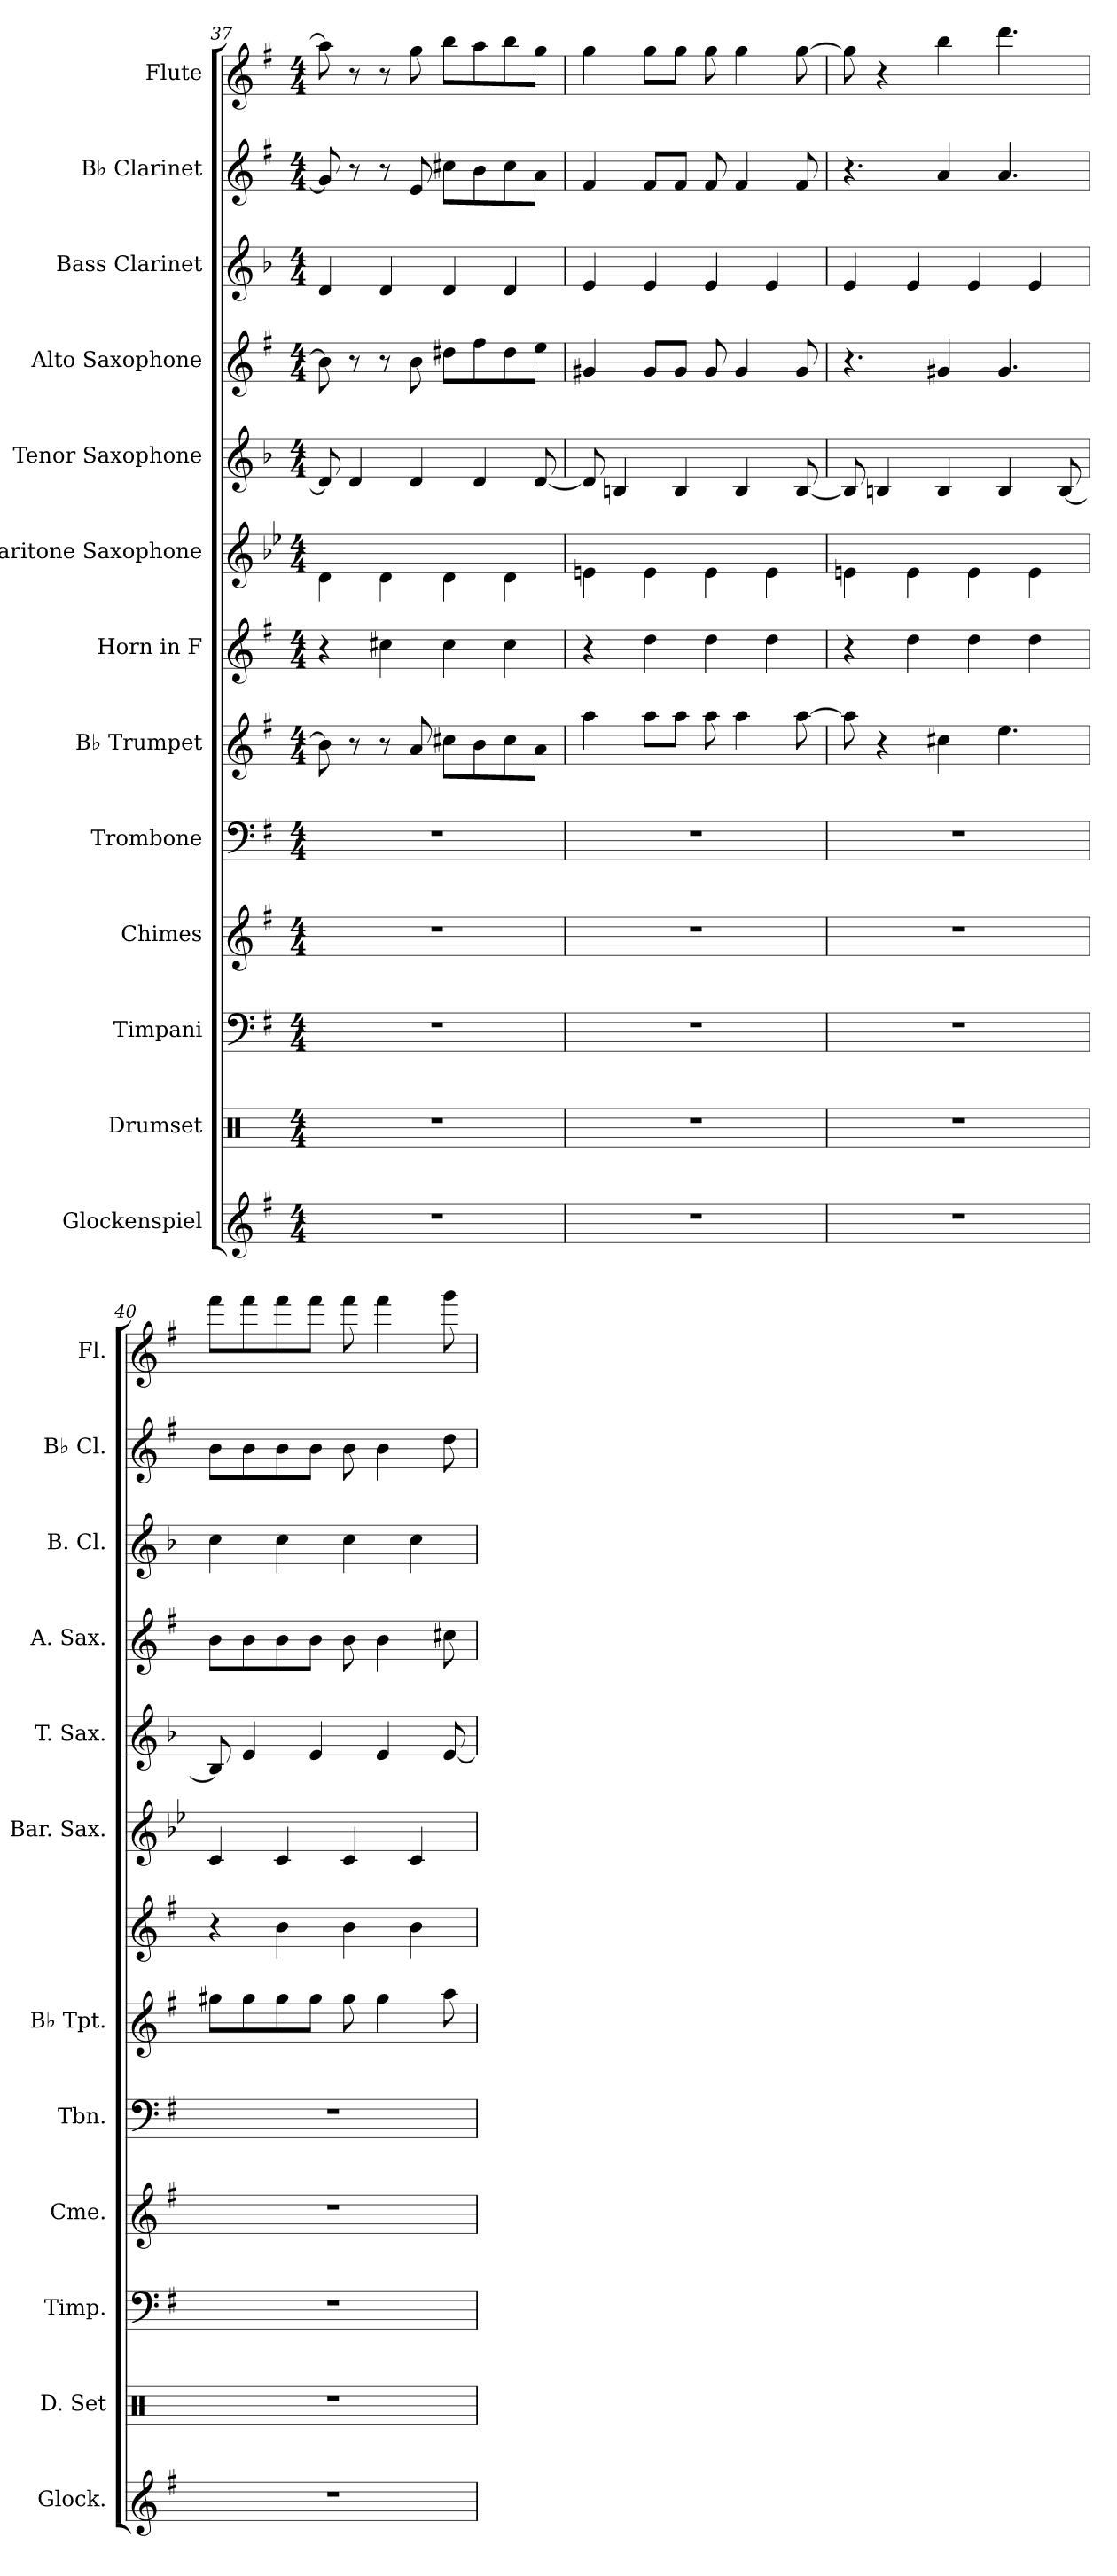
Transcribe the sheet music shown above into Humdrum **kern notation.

**kern	**kern	**kern	**kern	**kern	**kern	**kern	**kern	**kern	**kern	**kern	**kern	**kern
*part13	*part12	*part11	*part10	*part9	*part8	*part7	*part6	*part5	*part4	*part3	*part2	*part1
*staff13	*staff12	*staff11	*staff10	*staff9	*staff8	*staff7	*staff6	*staff5	*staff4	*staff3	*staff2	*staff1
*I"Glockenspiel	*I"Drumset	*I"Timpani	*I"Chimes	*I"Trombone	*I"B♭ Trumpet	*I"Horn in F	*I"Baritone Saxophone	*I"Tenor Saxophone	*I"Alto Saxophone	*I"Bass Clarinet	*I"B♭ Clarinet	*I"Flute
*I'Glock.	*I'D. Set	*I'Timp.	*I'Cme.	*I'Tbn.	*I'B♭ Tpt.	*	*I'Bar. Sax.	*I'T. Sax.	*I'A. Sax.	*I'B. Cl.	*I'B♭ Cl.	*I'Fl.
!!LO:PB:g=z
*clefG2	*clefX	*clefF4	*clefG2	*clefF4	*clefG2	*clefG2	*clefG2	*clefG2	*clefG2	*clefG2	*clefG2	*clefG2
*ITrd-14c-24	*	*	*	*	*ITrd1c2	*ITrd4c7	*ITrd12c21	*ITrd8c14	*ITrd5c9	*ITrd8c14	*ITrd1c2	*
*k[f#]	*k[]	*k[f#]	*k[f#]	*k[f#]	*k[b-]	*k[]	*k[b-e-]	*k[b-]	*k[b-e-]	*k[b-]	*k[b-]	*k[f#]
*M4/4	*M4/4	*M4/4	*M4/4	*M4/4	*M4/4	*M4/4	*M4/4	*M4/4	*M4/4	*M4/4	*M4/4	*M4/4
=37	=37	=37	=37	=37	=37	=37	=37	=37	=37	=37	=37	=37
1r	1r	1r	1r	1r	8a\]	4r	4D\	8D/]	8d\]	4D/	8f#/]	8aa\]
.	.	.	.	.	8r	.	.	4D/	8r	.	8r	8r
.	.	.	.	.	8r	4f#X\	4D\	.	8r	4D/	8r	8r
.	.	.	.	.	8g/	.	.	4D/	8d\	.	8d/	8gg\
.	.	.	.	.	8bn\L	4f#\	4D\	.	8f#X\L	4D/	8bn\L	8bb\L
.	.	.	.	.	8a\	.	.	4D/	8a\	.	8a\	8aa\
.	.	.	.	.	8b\	4f#\	4D\	.	8f#\	4D/	8b\	8bb\
.	.	.	.	.	8g\J	.	.	[8D/	8g\J	.	8g\J	8gg\J
=38	=38	=38	=38	=38	=38	=38	=38	=38	=38	=38	=38	=38
1r	1r	1r	1r	1r	4gg\	4r	4En\	8D/]	4Bn/	4E/	4e/	4gg\
.	.	.	.	.	.	.	.	4BBn/	.	.	.	.
.	.	.	.	.	8gg\L	4g\	4E\	.	8B/L	4E/	8e/L	8gg\L
.	.	.	.	.	8gg\J	.	.	4BB/	8B/J	.	8e/J	8gg\J
.	.	.	.	.	8gg\	4g\	4E\	.	8B/	4E/	8e/	8gg\
.	.	.	.	.	4gg\	.	.	4BB/	4B/	.	4e/	4gg\
.	.	.	.	.	.	4g\	4E\	.	.	4E/	.	.
.	.	.	.	.	[8gg\	.	.	[8BB/	8B/	.	8e/	[8gg\
=39	=39	=39	=39	=39	=39	=39	=39	=39	=39	=39	=39	=39
1r	1r	1r	1r	1r	8gg\]	4r	4En\	8BB/]	4.r	4E/	4.r	8gg\]
.	.	.	.	.	4r	.	.	4BBn/	.	.	.	4r
.	.	.	.	.	.	4g\	4E\	.	.	4E/	.	.
.	.	.	.	.	4bn\	.	.	4BB/	4Bn/	.	4g/	4bb\
.	.	.	.	.	.	4g\	4E\	.	.	4E/	.	.
.	.	.	.	.	4.dd\	.	.	4BB/	4.B/	.	4.g/	4.ddd\
.	.	.	.	.	.	4g\	4E\	.	.	4E/	.	.
.	.	.	.	.	.	.	.	[8BB/	.	.	.	.
!!LO:PB:g=z
=40	=40	=40	=40	=40	=40	=40	=40	=40	=40	=40	=40	=40
1r	1r	1r	1r	1r	8ff#X\L	4r	4C/	8BB/]	8d\L	4c\	8a\L	8fff#\L
.	.	.	.	.	8ff#\	.	.	4E/	8d\	.	8a\	8fff#\
.	.	.	.	.	8ff#\	4e\	4C/	.	8d\	4c\	8a\	8fff#\
.	.	.	.	.	8ff#\J	.	.	4E/	8d\J	.	8a\J	8fff#\J
.	.	.	.	.	8ff#\	4e\	4C/	.	8d\	4c\	8a\	8fff#\
.	.	.	.	.	4ff#\	.	.	4E/	4d\	.	4a\	4fff#\
.	.	.	.	.	.	4e\	4C/	.	.	4c\	.	.
.	.	.	.	.	8gg\	.	.	[8E/	8en\	.	8cc\	8ggg\
=	=	=	=	=	=	=	=	=	=	=	=	=
*-	*-	*-	*-	*-	*-	*-	*-	*-	*-	*-	*-	*-
